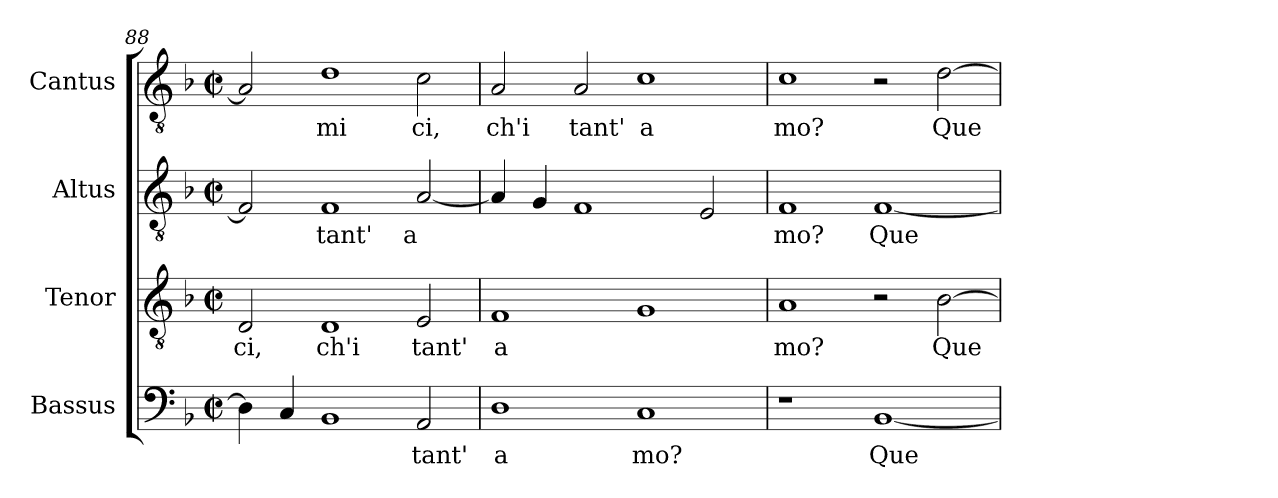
**kern	**text	**kern	**text	**kern	**text	**kern	**text
*part4	*part4	*part3	*part3	*part2	*part2	*part1	*part1
*staff4	*staff4	*staff3	*staff3	*staff2	*staff2	*staff1	*staff1
*I"Bassus	*	*I"Tenor	*	*I"Altus	*	*I"Cantus	*
*I'Bassus	*	*I'Tenor	*	*I'Altus	*	*I'Cantus	*
*clefF4	*	*clefGv2	*	*clefGv2	*	*clefGv2	*
*k[b-]	*	*k[b-]	*	*k[b-]	*	*k[b-]	*
*F:	*	*F:	*	*F:	*	*F:	*
*M2/2	*	*M2/2	*	*M2/2	*	*M2/2	*
*met(c|)	*	*met(c|)	*	*met(c|)	*	*met(c|)	*
=88	=88	=88	=88	=88	=88	=88	=88
!	!LO:LY:b:cj	!	!LO:LY:b:cj	!	!LO:LY:b:cj	!	!LO:LY:b:cj
4D\]	.	2D/	ci,	2F/]	.	2A/]	.
!	!LO:LY:b:cj	!	!	!	!	!	!
4C/	.	.	.	.	.	.	.
!	!LO:LY:b:cj	!	!LO:LY:b:cj	!	!LO:LY:b:cj	!	!LO:LY:b:cj
1BB-	.	1D	ch'i	1F	tant'	1d	mi
!	!LO:LY:b:cj	!	!LO:LY:b:cj	!	!LO:LY:b:cj	!	!LO:LY:b:cj
2AA/	tant'	2E/	tant'	[<2A/	a-	2c\	ci,
=89	=89	=89	=89	=89	=89	=89	=89
!	!LO:LY:b:cj	!	!LO:LY:b:cj	!	!LO:LY:b:cj	!	!LO:LY:b:cj
1D	a	1F	a	4A/]	--	2A/	ch'i
!	!	!	!	!	!LO:LY:b:cj	!	!
.	.	.	.	4G/	--	.	.
!	!	!	!	!	!LO:LY:b:cj	!	!LO:LY:b:cj
.	.	.	.	1F	--	2A/	tant'
!	!LO:LY:b:cj	!	!LO:LY:b:cj	!	!	!	!LO:LY:b:cj
1C	mo?	1G	.	.	.	1c	a
!	!	!	!	!	!LO:LY:b:cj	!	!
.	.	.	.	2E/	--	.	.
=90	=90	=90	=90	=90	=90	=90	=90
!	!	!	!LO:LY:b:cj	!	!LO:LY:b:cj	!	!LO:LY:b:cj
1r	.	1A	mo?	1F	-mo?	1c	mo?
!	!LO:LY:b:cj	!	!	!	!LO:LY:b:cj	!	!
[<1BB-	Que	2r	.	[<1F	Que-	2r	.
!	!	!	!LO:LY:b:cj	!	!	!	!LO:LY:b:cj
.	.	[>2B-\	Que	.	.	[>2d\	Que
=	=	=	=	=	=	=	=
*-	*-	*-	*-	*-	*-	*-	*-
